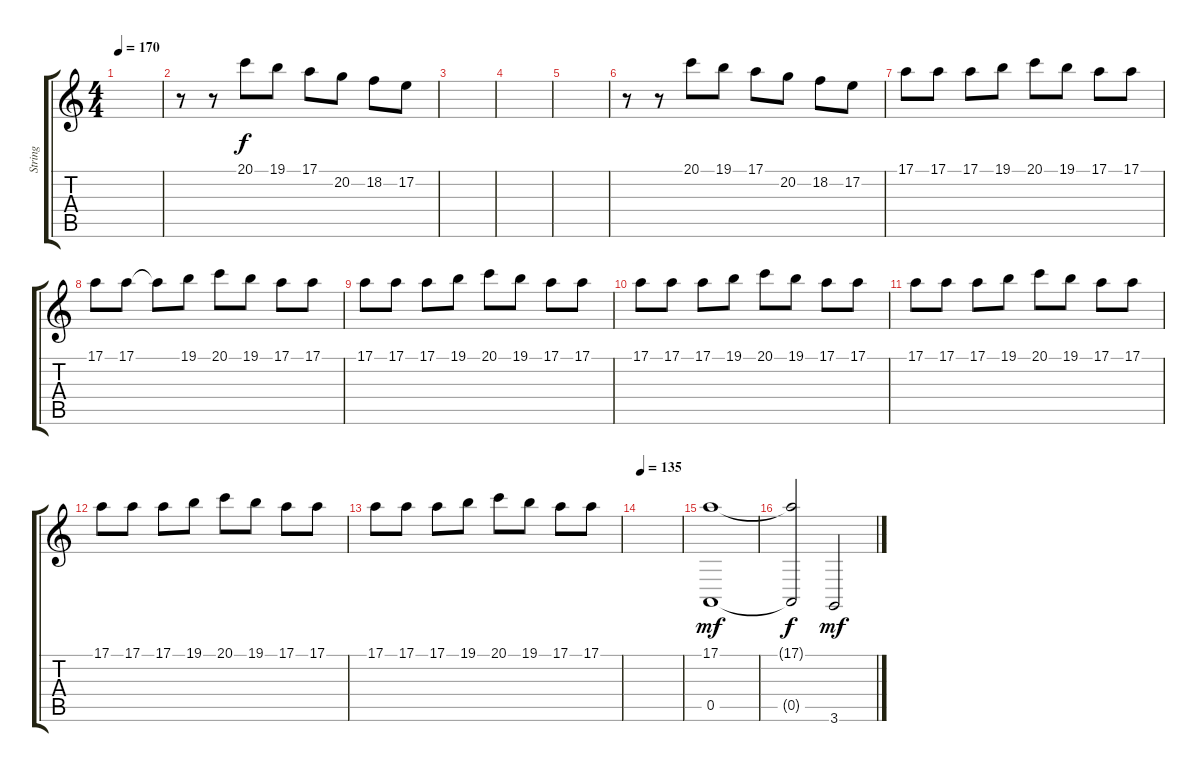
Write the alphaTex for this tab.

\track ("String" "String") {instrument stringensemble1}
\staff {score tabs}
\tuning (E4 B3 G3 D3 A2 E2) {hide}
\ts (4 4)
\tempo 170
\clef g2
\ks c
|
r.8 r.8 20.1.8 19.1.8 17.1.8 20.2.8 18.2.8 17.2.8 |
|
|
|
r.8 r.8 20.1.8 19.1.8 17.1.8 20.2.8 18.2.8 17.2.8 |
17.1.8 17.1.8 17.1.8 19.1.8 20.1.8 19.1.8 17.1.8 17.1.8 |
17.1.8 17.1.8 17.1{t}.8 19.1.8 20.1.8 19.1.8 17.1.8 17.1.8 |
17.1.8 17.1.8 17.1.8 19.1.8 20.1.8 19.1.8 17.1.8 17.1.8 |
17.1.8 17.1.8 17.1.8 19.1.8 20.1.8 19.1.8 17.1.8 17.1.8 |
17.1.8 17.1.8 17.1.8 19.1.8 20.1.8 19.1.8 17.1.8 17.1.8 |
17.1.8 17.1.8 17.1.8 19.1.8 20.1.8 19.1.8 17.1.8 17.1.8 |
17.1.8 17.1.8 17.1.8 19.1.8 20.1.8 19.1.8 17.1.8 17.1.8 |
\tempo 135
|
(17.1 0.5).1{dy mf volume 14 instrument stringensemble1} |
(17.1{t} 0.5{t}).2{dy f} 3.6.2{dy mf}
